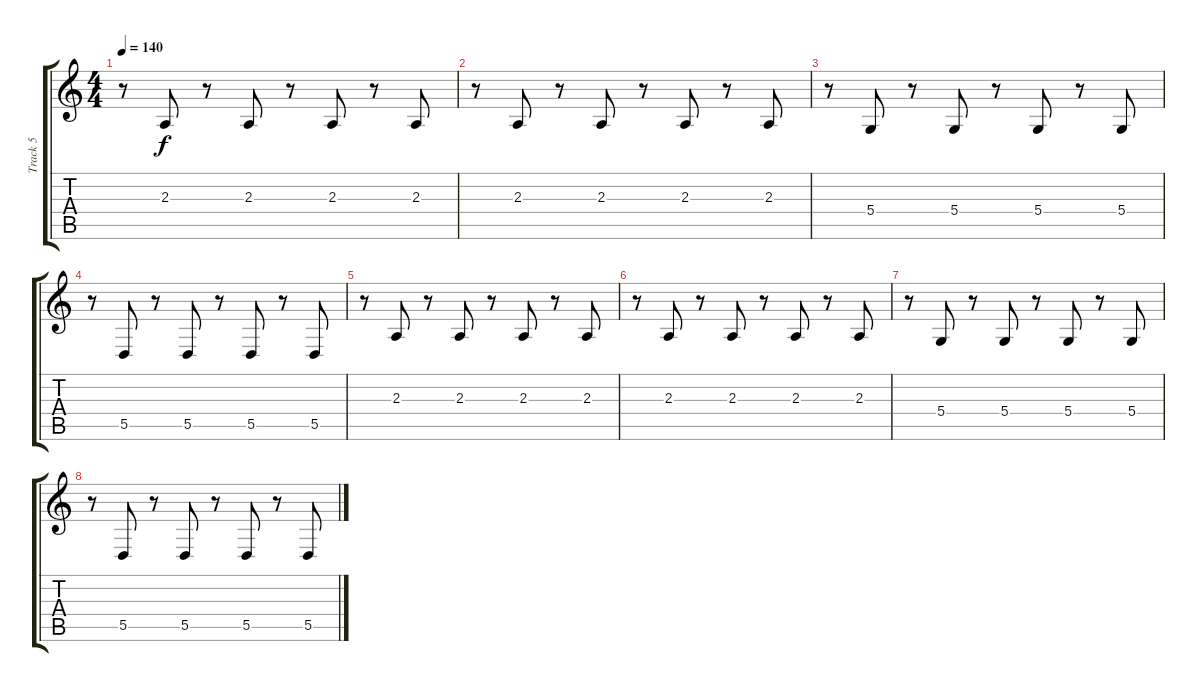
\track ("Track 5" "Track 5") {instrument trombone}
\staff {score tabs}
\tuning (E4 B3 G3 D3 A2 E2) {hide}
\ts (4 4)
\tempo 140
\clef g2
\ks c
r.8{dy f} 2.3.8 r.8 2.3.8 r.8 2.3.8 r.8 2.3.8 |
r.8 2.3.8 r.8 2.3.8 r.8 2.3.8 r.8 2.3.8 |
r.8 5.4.8 r.8 5.4.8 r.8 5.4.8 r.8 5.4.8 |
r.8 5.5.8 r.8 5.5.8 r.8 5.5.8 r.8 5.5.8 |
r.8 2.3.8 r.8 2.3.8 r.8 2.3.8 r.8 2.3.8 |
r.8 2.3.8 r.8 2.3.8 r.8 2.3.8 r.8 2.3.8 |
r.8 5.4.8 r.8 5.4.8 r.8 5.4.8 r.8 5.4.8 |
r.8 5.5.8 r.8 5.5.8 r.8 5.5.8 r.8 5.5.8
